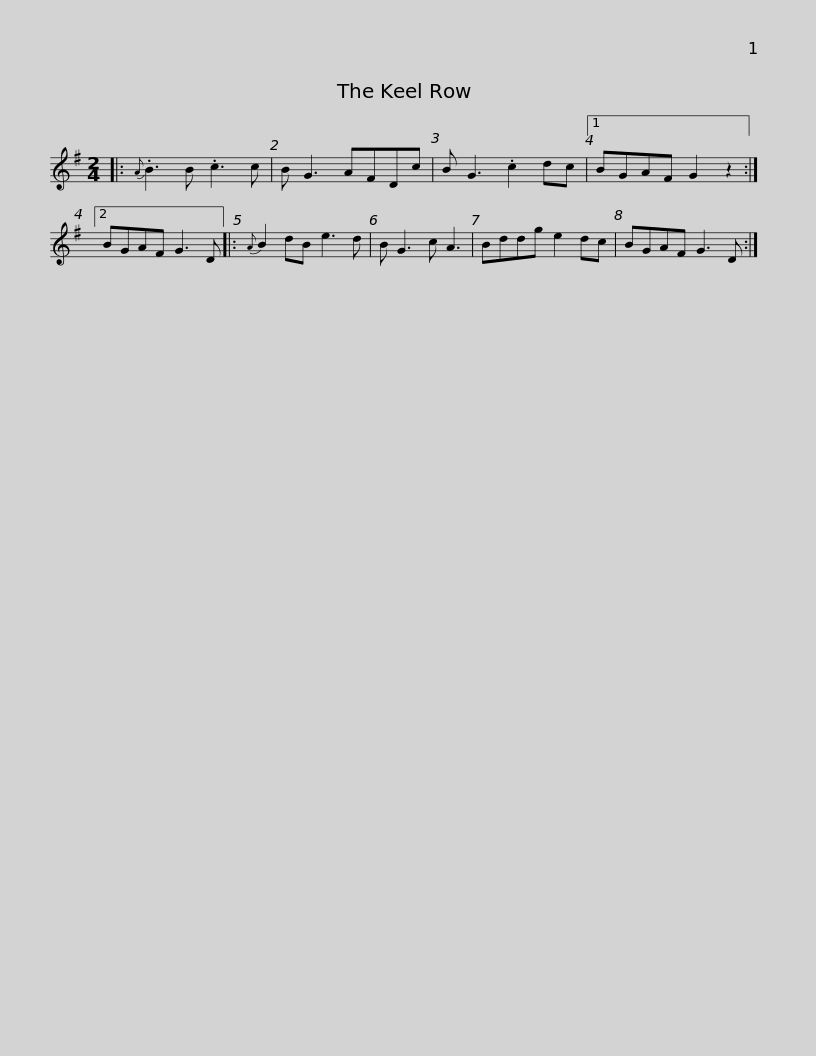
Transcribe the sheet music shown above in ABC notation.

X:1
L:1/8
M:2/4
I:linebreak $
K:G
V:1 treble
V:1
|:{A} .B3 B .c3 c | B G3 AFDc | B G3 .c2 dc |1 BGAF G2 z2 :|2 BGAF G3 D |: %5
{A} B2 dB e3 d |$ B G3 c A3 | Bddg e2 dc | BGAF G3 D :| %9
